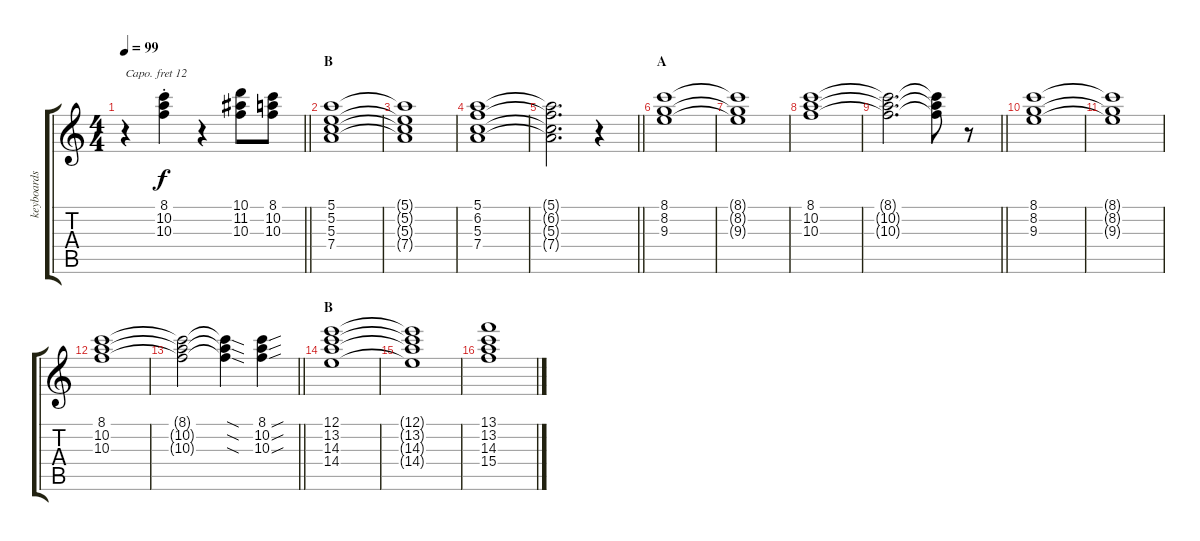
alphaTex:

\track ("keyboards" "keyboards") {instrument drawbarorgan}
\staff {score tabs}
\capo 12
\tuning (E4 B3 G3 D3 A2 E2) {hide}
\ts (4 4)
\tempo 99
\clef g2
\barLineRight lightlight
\ks c
r.4{dy f} (8.1{st} 10.2{st} 10.3{st}).4 r.4 (10.1 11.2 10.3).8 (8.1 10.2 10.3).8 |
\section ("" "B")
(5.1 5.2 5.3 7.4).1 |
(5.1{t} 5.2{t} 5.3{t} 7.4{t}).1 |
(5.1 6.2 5.3 7.4).1 |
\barLineRight lightlight
(5.1{t} 6.2{t} 5.3{t} 7.4{t}).2{d} r.4 |
\section ("" "A")
(8.1 8.2 9.3).1 |
(8.1{t} 8.2{t} 9.3{t}).1 |
(8.1 10.2 10.3).1 |
\barLineRight lightlight
(8.1{t} 10.2{t} 10.3{t}).2{d} (8.1{t} 10.2{t} 10.3{t}).8 r.8 |
(8.1 8.2 9.3).1 |
(8.1{t} 8.2{t} 9.3{t}).1 |
(8.1 10.2 10.3).1 |
\barLineRight lightlight
(8.1{t} 10.2{t} 10.3{t}).2 (8.1{sod t} 10.2{sod t} 10.3{sod t}).4 (8.1{sou} 10.2{sou} 10.3{sou}).4 |
\section ("" "B")
(12.1 13.2 14.3 14.4).1 |
(12.1{t} 13.2{t} 14.3{t} 14.4{t}).1 |
(13.1 13.2 14.3 15.4).1
